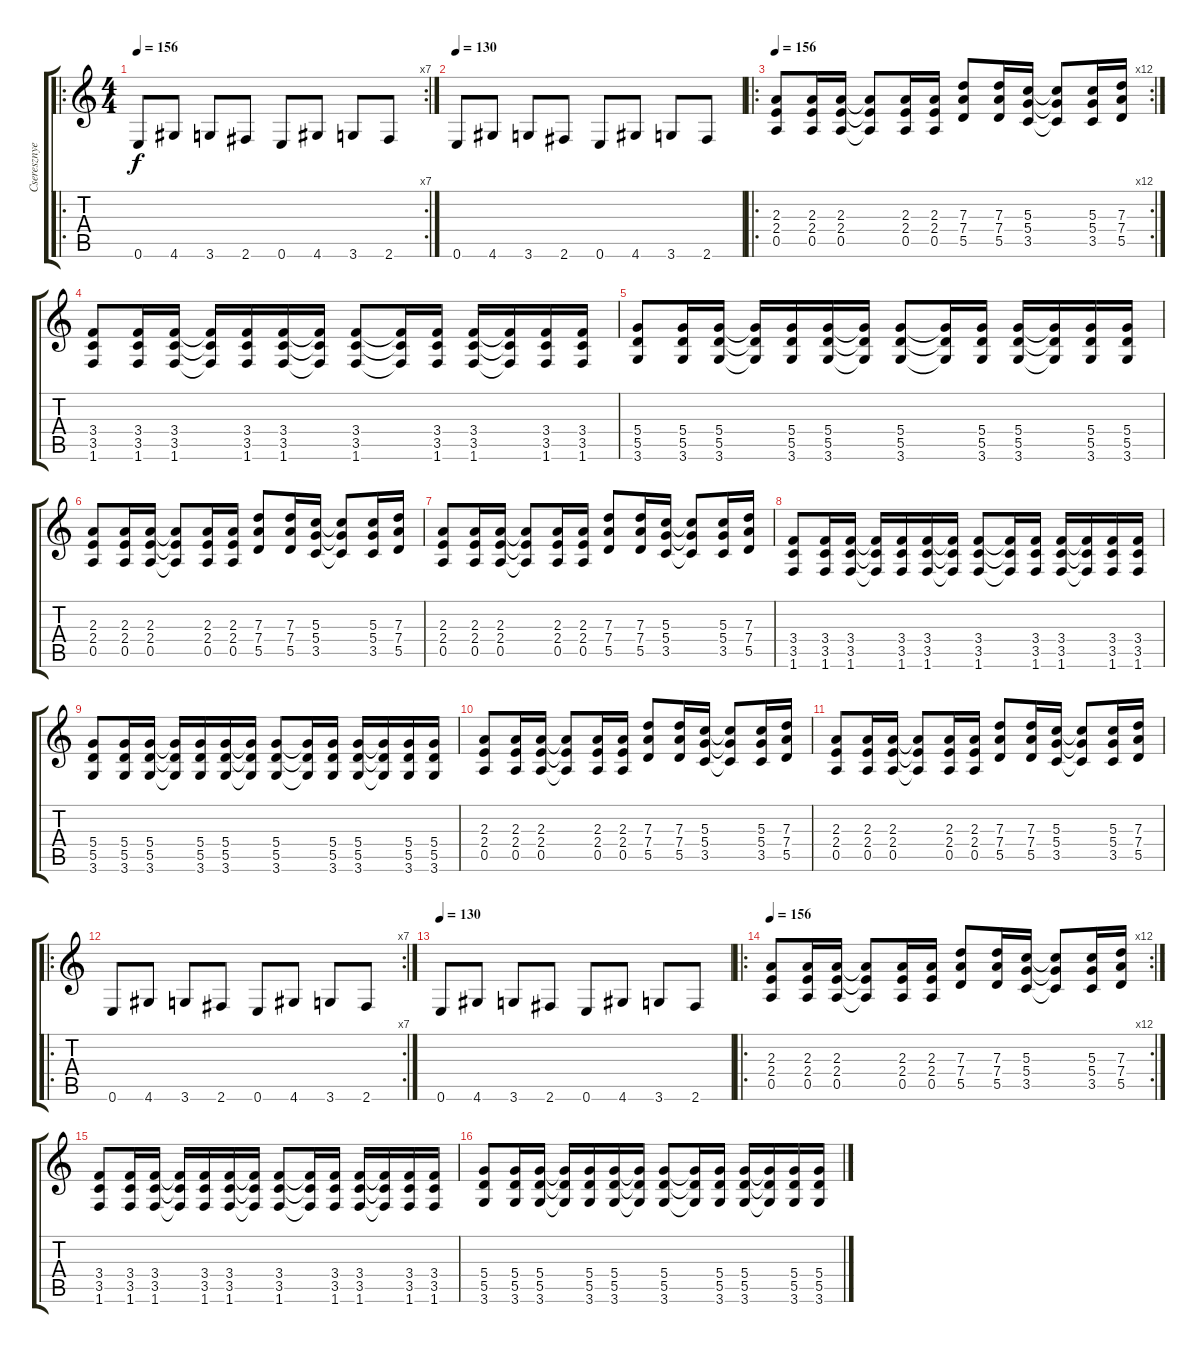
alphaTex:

\track ("Cseresznye" "Cseresznye") {instrument distortionguitar}
\staff {score tabs}
\tuning (E4 B3 G3 D3 A2 E2) {hide}
\ro
\rc 7
\ts (4 4)
\tempo 156
\clef g2
\ks c
0.6.8{dy f instrument distortionguitar} 4.6.8 3.6.8 2.6.8 0.6.8 4.6.8 3.6.8 2.6.8 |
\tempo 130
0.6.8 4.6.8 3.6.8 2.6.8 0.6.8 4.6.8 3.6.8 2.6.8 |
\ro
\rc 12
\tempo 156
(2.3 2.4 0.5).8 (2.3 2.4 0.5).16 (2.3 2.4 0.5).16 (2.3{t} 2.4{t} 0.5{t}).8 (2.3 2.4 0.5).16 (2.3 2.4 0.5).16 (7.3 7.4 5.5).8 (7.3 7.4 5.5).16 (5.3 5.4 3.5).16 (5.3{t} 5.4{t} 3.5{t}).8 (5.3 5.4 3.5).16 (7.3 7.4 5.5).16 |
(3.4 3.5 1.6).8 (3.4 3.5 1.6).16 (3.4 3.5 1.6).16 (3.4{t} 3.5{t} 1.6{t}).16 (3.4 3.5 1.6).16 (3.4 3.5 1.6).16 (3.4{t} 3.5{t} 1.6{t}).16 (3.4 3.5 1.6).8 (3.4{t} 3.5{t} 1.6{t}).16 (3.4 3.5 1.6).16 (3.4 3.5 1.6).16 (3.4{t} 3.5{t} 1.6{t}).16 (3.4 3.5 1.6).16 (3.4 3.5 1.6).16 |
(5.4 5.5 3.6).8 (5.4 5.5 3.6).16 (5.4 5.5 3.6).16 (5.4{t} 5.5{t} 3.6{t}).16 (5.4 5.5 3.6).16 (5.4 5.5 3.6).16 (5.4{t} 5.5{t} 3.6{t}).16 (5.4 5.5 3.6).8 (5.4{t} 5.5{t} 3.6{t}).16 (5.4 5.5 3.6).16 (5.4 5.5 3.6).16 (5.4{t} 5.5{t} 3.6{t}).16 (5.4 5.5 3.6).16 (5.4 5.5 3.6).16 |
(2.3 2.4 0.5).8 (2.3 2.4 0.5).16 (2.3 2.4 0.5).16 (2.3{t} 2.4{t} 0.5{t}).8 (2.3 2.4 0.5).16 (2.3 2.4 0.5).16 (7.3 7.4 5.5).8 (7.3 7.4 5.5).16 (5.3 5.4 3.5).16 (5.3{t} 5.4{t} 3.5{t}).8 (5.3 5.4 3.5).16 (7.3 7.4 5.5).16 |
(2.3 2.4 0.5).8 (2.3 2.4 0.5).16 (2.3 2.4 0.5).16 (2.3{t} 2.4{t} 0.5{t}).8 (2.3 2.4 0.5).16 (2.3 2.4 0.5).16 (7.3 7.4 5.5).8 (7.3 7.4 5.5).16 (5.3 5.4 3.5).16 (5.3{t} 5.4{t} 3.5{t}).8 (5.3 5.4 3.5).16 (7.3 7.4 5.5).16 |
(3.4 3.5 1.6).8 (3.4 3.5 1.6).16 (3.4 3.5 1.6).16 (3.4{t} 3.5{t} 1.6{t}).16 (3.4 3.5 1.6).16 (3.4 3.5 1.6).16 (3.4{t} 3.5{t} 1.6{t}).16 (3.4 3.5 1.6).8 (3.4{t} 3.5{t} 1.6{t}).16 (3.4 3.5 1.6).16 (3.4 3.5 1.6).16 (3.4{t} 3.5{t} 1.6{t}).16 (3.4 3.5 1.6).16 (3.4 3.5 1.6).16 |
(5.4 5.5 3.6).8 (5.4 5.5 3.6).16 (5.4 5.5 3.6).16 (5.4{t} 5.5{t} 3.6{t}).16 (5.4 5.5 3.6).16 (5.4 5.5 3.6).16 (5.4{t} 5.5{t} 3.6{t}).16 (5.4 5.5 3.6).8 (5.4{t} 5.5{t} 3.6{t}).16 (5.4 5.5 3.6).16 (5.4 5.5 3.6).16 (5.4{t} 5.5{t} 3.6{t}).16 (5.4 5.5 3.6).16 (5.4 5.5 3.6).16 |
(2.3 2.4 0.5).8 (2.3 2.4 0.5).16 (2.3 2.4 0.5).16 (2.3{t} 2.4{t} 0.5{t}).8 (2.3 2.4 0.5).16 (2.3 2.4 0.5).16 (7.3 7.4 5.5).8 (7.3 7.4 5.5).16 (5.3 5.4 3.5).16 (5.3{t} 5.4{t} 3.5{t}).8 (5.3 5.4 3.5).16 (7.3 7.4 5.5).16 |
(2.3 2.4 0.5).8 (2.3 2.4 0.5).16 (2.3 2.4 0.5).16 (2.3{t} 2.4{t} 0.5{t}).8 (2.3 2.4 0.5).16 (2.3 2.4 0.5).16 (7.3 7.4 5.5).8 (7.3 7.4 5.5).16 (5.3 5.4 3.5).16 (5.3{t} 5.4{t} 3.5{t}).8 (5.3 5.4 3.5).16 (7.3 7.4 5.5).16 |
\ro
\rc 7
0.6.8 4.6.8 3.6.8 2.6.8 0.6.8 4.6.8 3.6.8 2.6.8 |
\tempo 130
0.6.8 4.6.8 3.6.8 2.6.8 0.6.8 4.6.8 3.6.8 2.6.8 |
\ro
\rc 12
\tempo 156
(2.3 2.4 0.5).8 (2.3 2.4 0.5).16 (2.3 2.4 0.5).16 (2.3{t} 2.4{t} 0.5{t}).8 (2.3 2.4 0.5).16 (2.3 2.4 0.5).16 (7.3 7.4 5.5).8 (7.3 7.4 5.5).16 (5.3 5.4 3.5).16 (5.3{t} 5.4{t} 3.5{t}).8 (5.3 5.4 3.5).16 (7.3 7.4 5.5).16 |
(3.4 3.5 1.6).8 (3.4 3.5 1.6).16 (3.4 3.5 1.6).16 (3.4{t} 3.5{t} 1.6{t}).16 (3.4 3.5 1.6).16 (3.4 3.5 1.6).16 (3.4{t} 3.5{t} 1.6{t}).16 (3.4 3.5 1.6).8 (3.4{t} 3.5{t} 1.6{t}).16 (3.4 3.5 1.6).16 (3.4 3.5 1.6).16 (3.4{t} 3.5{t} 1.6{t}).16 (3.4 3.5 1.6).16 (3.4 3.5 1.6).16 |
(5.4 5.5 3.6).8 (5.4 5.5 3.6).16 (5.4 5.5 3.6).16 (5.4{t} 5.5{t} 3.6{t}).16 (5.4 5.5 3.6).16 (5.4 5.5 3.6).16 (5.4{t} 5.5{t} 3.6{t}).16 (5.4 5.5 3.6).8 (5.4{t} 5.5{t} 3.6{t}).16 (5.4 5.5 3.6).16 (5.4 5.5 3.6).16 (5.4{t} 5.5{t} 3.6{t}).16 (5.4 5.5 3.6).16 (5.4 5.5 3.6).16
